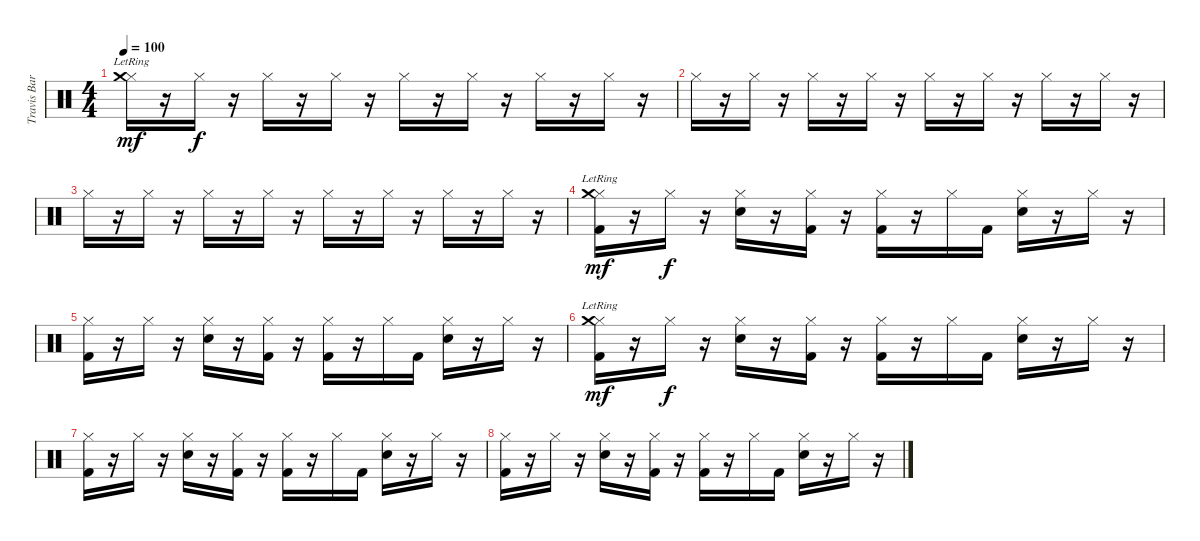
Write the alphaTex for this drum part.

\track ("Travis Barker (Drums)" "Travis Bar") {instrument percussion}
\staff {score}
\articulation defaults
\ts (4 4)
\tempo 100
\clef neutral
\ks c
("Hi-Hat (closed)" "Crash medium (hit)"{lr}).16{dy mf} r.16 "Hi-Hat (closed)".16{dy f} r.16 "Hi-Hat (closed)".16 r.16 "Hi-Hat (closed)".16 r.16 "Hi-Hat (closed)".16 r.16 "Hi-Hat (closed)".16 r.16 "Hi-Hat (closed)".16 r.16 "Hi-Hat (closed)".16 r.16 |
"Hi-Hat (closed)".16 r.16 "Hi-Hat (closed)".16 r.16 "Hi-Hat (closed)".16 r.16 "Hi-Hat (closed)".16 r.16 "Hi-Hat (closed)".16 r.16 "Hi-Hat (closed)".16 r.16 "Hi-Hat (closed)".16 r.16 "Hi-Hat (closed)".16 r.16 |
"Hi-Hat (closed)".16 r.16 "Hi-Hat (closed)".16 r.16 "Hi-Hat (closed)".16 r.16 "Hi-Hat (closed)".16 r.16 "Hi-Hat (closed)".16 r.16 "Hi-Hat (closed)".16 r.16 "Hi-Hat (closed)".16 r.16 "Hi-Hat (closed)".16 r.16 |
("Hi-Hat (closed)" "Crash medium (hit)"{lr} "Kick (hit) 2").16{dy mf} r.16 "Hi-Hat (closed)".16{dy f} r.16 ("Hi-Hat (closed)" "Electric Snare (hit)").16 r.16 ("Hi-Hat (closed)" "Kick (hit) 2").16 r.16 ("Hi-Hat (closed)" "Kick (hit) 2").16 r.16 "Hi-Hat (closed)".16 "Kick (hit) 2".16 ("Hi-Hat (closed)" "Electric Snare (hit)").16 r.16 "Hi-Hat (closed)".16 r.16 |
("Hi-Hat (closed)" "Kick (hit) 2").16 r.16 "Hi-Hat (closed)".16 r.16 ("Hi-Hat (closed)" "Electric Snare (hit)").16 r.16 ("Hi-Hat (closed)" "Kick (hit) 2").16 r.16 ("Hi-Hat (closed)" "Kick (hit) 2").16 r.16 "Hi-Hat (closed)".16 "Kick (hit) 2".16 ("Hi-Hat (closed)" "Electric Snare (hit)").16 r.16 "Hi-Hat (closed)".16 r.16 |
("Hi-Hat (closed)" "Crash medium (hit)"{lr} "Kick (hit) 2").16{dy mf} r.16 "Hi-Hat (closed)".16{dy f} r.16 ("Hi-Hat (closed)" "Electric Snare (hit)").16 r.16 ("Hi-Hat (closed)" "Kick (hit) 2").16 r.16 ("Hi-Hat (closed)" "Kick (hit) 2").16 r.16 "Hi-Hat (closed)".16 "Kick (hit) 2".16 ("Hi-Hat (closed)" "Electric Snare (hit)").16 r.16 "Hi-Hat (closed)".16 r.16 |
("Hi-Hat (closed)" "Kick (hit) 2").16 r.16 "Hi-Hat (closed)".16 r.16 ("Hi-Hat (closed)" "Electric Snare (hit)").16 r.16 ("Hi-Hat (closed)" "Kick (hit) 2").16 r.16 ("Hi-Hat (closed)" "Kick (hit) 2").16 r.16 "Hi-Hat (closed)".16 "Kick (hit) 2".16 ("Hi-Hat (closed)" "Electric Snare (hit)").16 r.16 "Hi-Hat (closed)".16 r.16 |
("Hi-Hat (closed)" "Kick (hit) 2").16 r.16 "Hi-Hat (closed)".16 r.16 ("Hi-Hat (closed)" "Electric Snare (hit)").16 r.16 ("Hi-Hat (closed)" "Kick (hit) 2").16 r.16 ("Hi-Hat (closed)" "Kick (hit) 2").16 r.16 "Hi-Hat (closed)".16 "Kick (hit) 2".16 ("Hi-Hat (closed)" "Electric Snare (hit)").16 r.16 "Hi-Hat (closed)".16 r.16
